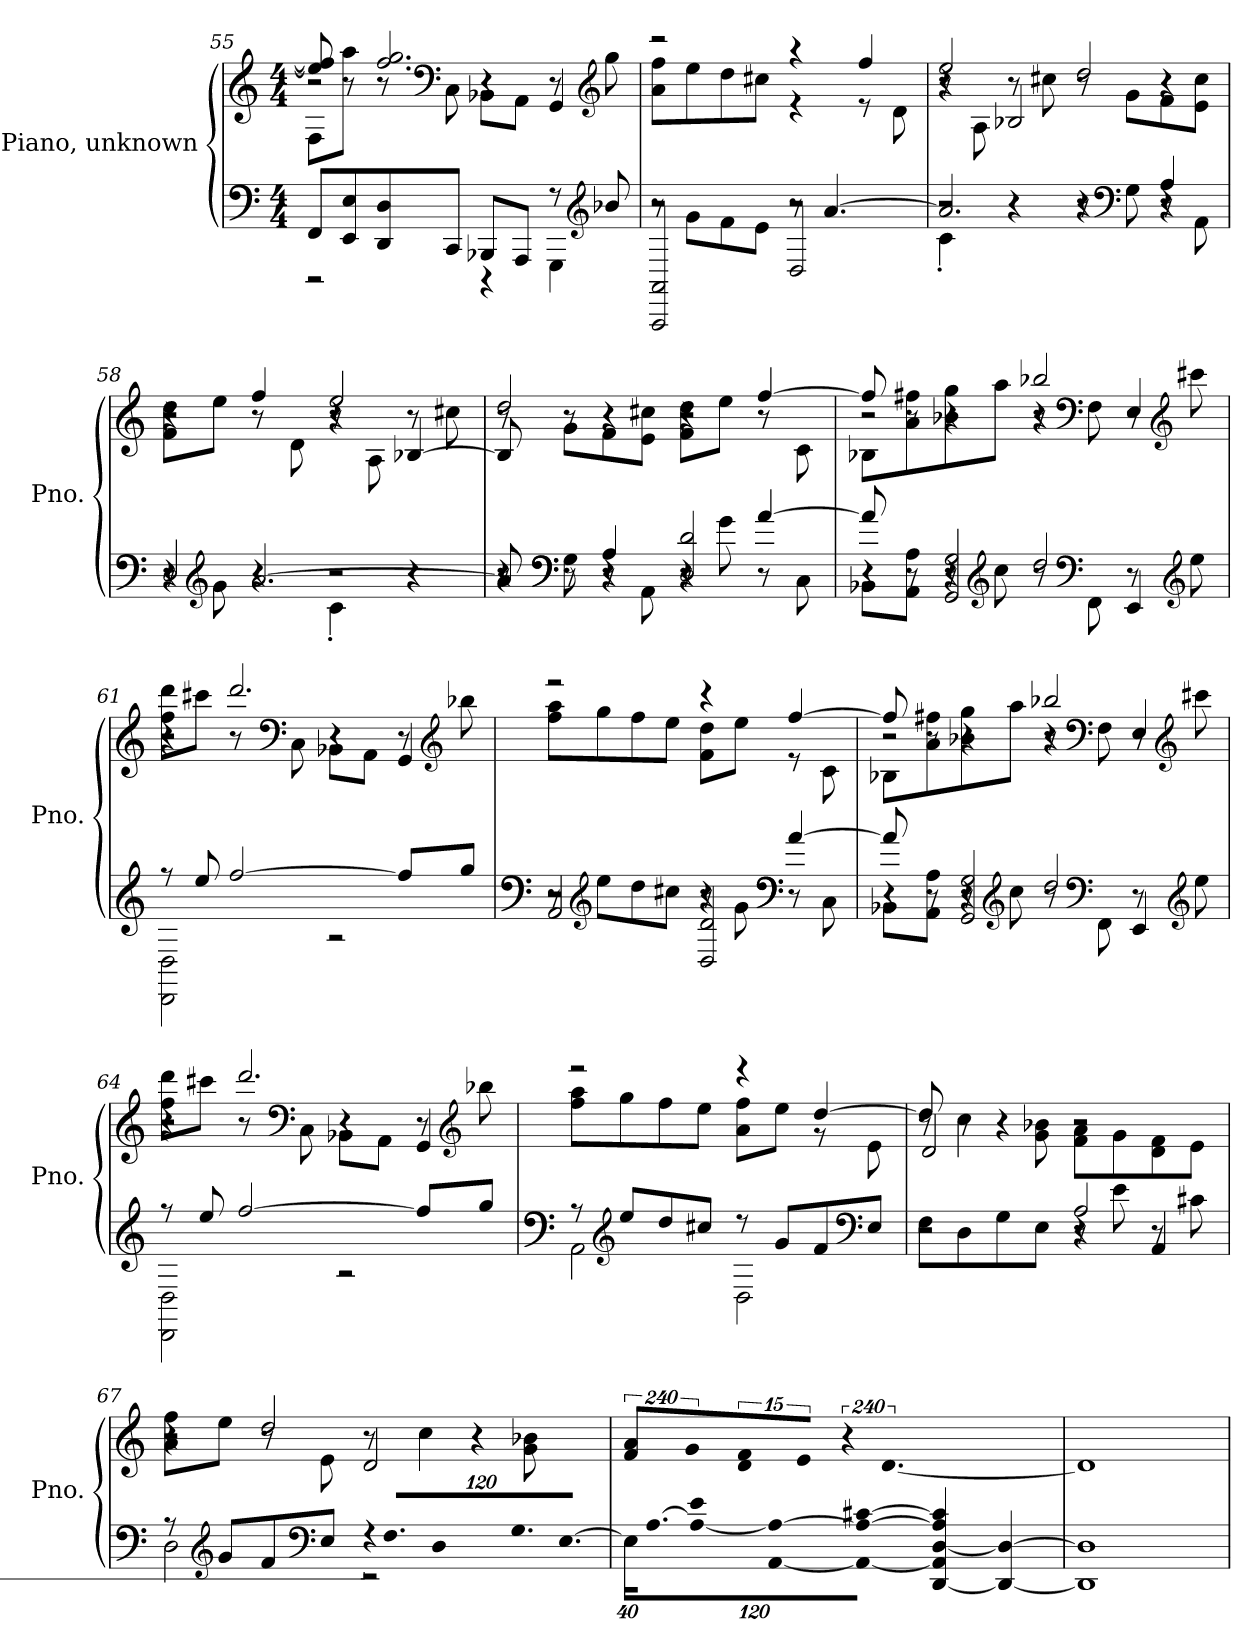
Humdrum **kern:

**kern	**kern
*part1	*part1
*staff2	*staff1
*I"Piano, unknown	*
*I'Pno.	*
*clefF4	*clefG2
*k[]	*k[]
*M4/4	*M4/4
=55	=55
*^	*^
*	*	*	*^
8FF/L	2r	8ee/] 8ff/]	8F\L	2r
8EE/ 8E/	.	8r	8aa\J	.
8DD/ 8D/	.	2.ff/ 2.gg/	8r	.
*	*	*clefF4	*	*
8CC/J	.	.	8C\	.
8BBB-X/L	4r	.	8BB-X\L	4r
8AAA/J	.	.	8AA\J	.
8r	4GGG\	.	8r	4GG/
*clefG2	*	*clefG2	*	*
8b-X/	.	.	8gg\	.
*	*	*	*v	*v
=56	=56	=56	=56
*	*^	*	*
2r	8r	2AAA/ 2AA/	2r	8a\ 8ff\L
.	8g\L	.	.	8ee\
.	8f\	.	.	8dd\
.	8e\J	.	.	8cc#X\J
8r	2r	2D/	4r	4r
[4.a/	.	.	.	.
.	.	.	4ff/	8r
.	.	.	.	8d\
!!LO:LB:g=z
=57	=57	=57	=57	=57
*	*	*	*	*^
2.a/]	4c'\	2r	2ee/	8r	4r
.	.	.	.	8A\	.
.	4r	.	.	8r	2B-X/
.	.	.	.	8cc#X\	.
.	8r	4r	2dd/	8r	.
*clefF4	*	*	*	*	*
.	8G\	.	.	8g\L	.
4r	8r	4A/	.	8f\	4r
.	8AA\	.	.	8e\ 8cc#\J	.
=58	=58	=58	=58	=58	=58
4r	8r	2D/	4r	8f\ 8dd\L	2r
*clefG2	*	*	*	*	*
.	8g\	.	.	8ee\J	.
[2.a/	4r	.	4ff/	8r	.
.	.	.	.	8d\	.
.	4c'\	2r	2ee/	8r	4r
.	.	.	.	8A\	.
.	4r	.	.	8r	[4B-X/
.	.	.	.	8cc#X\	.
=59	=59	=59	=59	=59	=59
8a/]	8r	4r	2dd/	8r	8B-/]
*clefF4	*	*	*	*	*
8r	8G\	.	.	8g\L	8r
4r	8r	4A/	.	8f\	4r
.	8AA\	.	.	8e\ 8cc#X\J	.
4r	8r	2D/ 2d/	4r	8f\ 8dd\L	2r
.	8g\	.	.	8ee\J	.
[4a/	8r	.	[4ff/	8r	.
.	8C\	.	.	8c\	.
!!LO:LB:g=z	!!	!!
=60	=60	=60	=60	=60	=60
8a/]	8BB-X\L	4r	8ff/]	8B-X\L	2r
8r	8AA\ 8A\J	.	8r	8a\ 8ff#X\	.
4r	8r	2GG/ 2G/	4r	8b-X\ 8gg\	.
*clefG2	*	*	*	*	*
.	8cc\	.	.	8aa\J	.
2dd/	8r	.	2bb-X/	8r	4r
*clefF4	*	*	*clefF4	*	*
.	8FF\	.	.	8F\	.
.	8r	4EE/	.	8r	4E/
*clefG2	*	*	*clefG2	*	*
.	8ee\	.	.	8ccc#X\	.
*	*v	*v	*	*	*
=61	=61	=61	=61	=61
8r	2DD\ 2D\	4r	8ff\ 8ddd\L	2r
8ee/	.	.	8ccc#X\J	.
[2ff/	.	2.ddd/	8r	.
*	*	*clefF4	*	*
.	.	.	8C\	.
.	2r	.	8BB-X\L	4r
.	.	.	8AA\J	.
8ff/L]	.	.	8r	4GG/
*	*	*clefG2	*	*
8gg/J	.	.	8bb-X\	.
*v	*v	*	*	*
*	*v	*v	*v
!!LO:PB:g=z
=62	=62
*clefF4	*
*^	*^
*	*^	*	*
2r	8r	2AA/	2r	8ff\ 8aa\L
*clefG2	*	*	*	*
.	8ee\L	.	.	8gg\
.	8dd\	.	.	8ff\
.	8cc#X\J	.	.	8ee\J
4r	8r	2D/ 2d/	4r	8f\ 8dd\L
.	8g\	.	.	8ee\J
*clefF4	*	*	*	*
[4a/	8r	.	[4ff/	8r
.	8C\	.	.	8c\
=63	=63	=63	=63	=63
*	*	*	*	*^
8a/]	8BB-X\L	4r	8ff/]	8B-X\L	2r
8r	8AA\ 8A\J	.	8r	8a\ 8ff#X\	.
4r	8r	2GG/ 2G/	4r	8b-X\ 8gg\	.
*clefG2	*	*	*	*	*
.	8cc\	.	.	8aa\J	.
2dd/	8r	.	2bb-X/	8r	4r
*clefF4	*	*	*clefF4	*	*
.	8FF\	.	.	8F\	.
.	8r	4EE/	.	8r	4E/
*clefG2	*	*	*clefG2	*	*
.	8ee\	.	.	8ccc#X\	.
*	*v	*v	*	*	*
=64	=64	=64	=64	=64
8r	2DD\ 2D\	4r	8ff\ 8ddd\L	2r
8ee/	.	.	8ccc#X\J	.
[2ff/	.	2.ddd/	8r	.
*	*	*clefF4	*	*
.	.	.	8C\	.
.	2r	.	8BB-X\L	4r
.	.	.	8AA\J	.
8ff/L]	.	.	8r	4GG/
*	*	*clefG2	*	*
8gg/J	.	.	8bb-X\	.
*	*	*v	*v	*v
!!LO:LB:g=z
=65	=65	=65
*clefF4	*	*
*	*	*^
8r	2AA\	2r	8ff\ 8aa\L
*clefG2	*	*	*
8ee/L	.	.	8gg\
8dd/	.	.	8ff\
8cc#X/J	.	.	8ee\J
8r	2D\	4r	8a\ 8ff\L
8g/L	.	.	8ee\J
8f/	.	[4dd/	8r
*clefF4	*	*	*
8E/J	.	.	8e\
=66	=66	=66	=66
*	*^	*	*^
2r	8F\L	2r	8dd/]	8r	2d/
.	8D\	.	8r	4cc\	.
.	8G\	.	4r	.	.
.	8E\J	.	.	8g\ 8b-X\	.
2A/	8r	4r	2r	8f\ 8a\L	2r
.	8e\	.	.	8g\	.
.	8r	4AA/	.	8d\ 8f\	.
.	8c#X\	.	.	8e\J	.
*	*v	*v	*	*	*
=67	=67	=67	=67	=67
8r	2D\	4r	8a\ 8ff\L	2r
*clefG2	*	*	*	*
8g/L	.	.	8ee\J	.
8f/	.	2dd/	8r	.
*clefF4	*	*	*	*
8E/J	.	.	8e\	.
!LO:N:vis=32	!	!	!	!
640%23r	2r	.	8r	2d/
!LO:N:vis=16.	!	!	!	!
960%103F/KL	.	.	.	.
.	.	.	4cc\	.
!LO:N:vis=8	!	!	!	!
960%137D/	.	.	.	.
.	.	4r	.	.
!LO:N:vis=16.	!	!	!	!
960%103G/L	.	.	.	.
.	.	.	8g\ 8b-X\	.
!LO:N:vis=16.	!	!	!	!
[960%103E/JJ	.	.	.	.
.	1920ryy	1920ryy	1920ryy	1920ryy
*v	*v	*	*	*
*	*v	*v	*v
!!LO:LB:g=z
=68	=68
*Xbrackettup	*
*^	*^
*	*	*	*^
!LO:N:vis=32	!	!LO:N:vis=8	!	!
*v	*v	*	*	*
*	*v	*v	*v
640%23E\KLL]	960%137f/ 960%137a/L
!LO:N:vis=16.	!
[960%103A\J	.
!	!LO:N:vis=8
.	960%137g/
!LO:N:vis=8	!
960%137A\_ 960%137e\	.
.	1920ryy
!LO:N:vis=8	!LO:N:vis=8
[960%137AA\ 960%137A\_	960%137d/ 960%137f/
!LO:N:vis=16	!LO:N:vis=16
1920%137AA\_ 1920%137A\_ [1920%137c#X\Jk	1920%137e/Jk
!	!LO:N:vis=16
[4DD/ 4AA/] [4D/ 4A/] 4c#/]	1920%137r
!	!LO:N:vis=4.
.	[1920%823d/
4DD/_ 4D/_	.
=69	=69
1DD] 1D]	1d]
=	=
*-	*-
